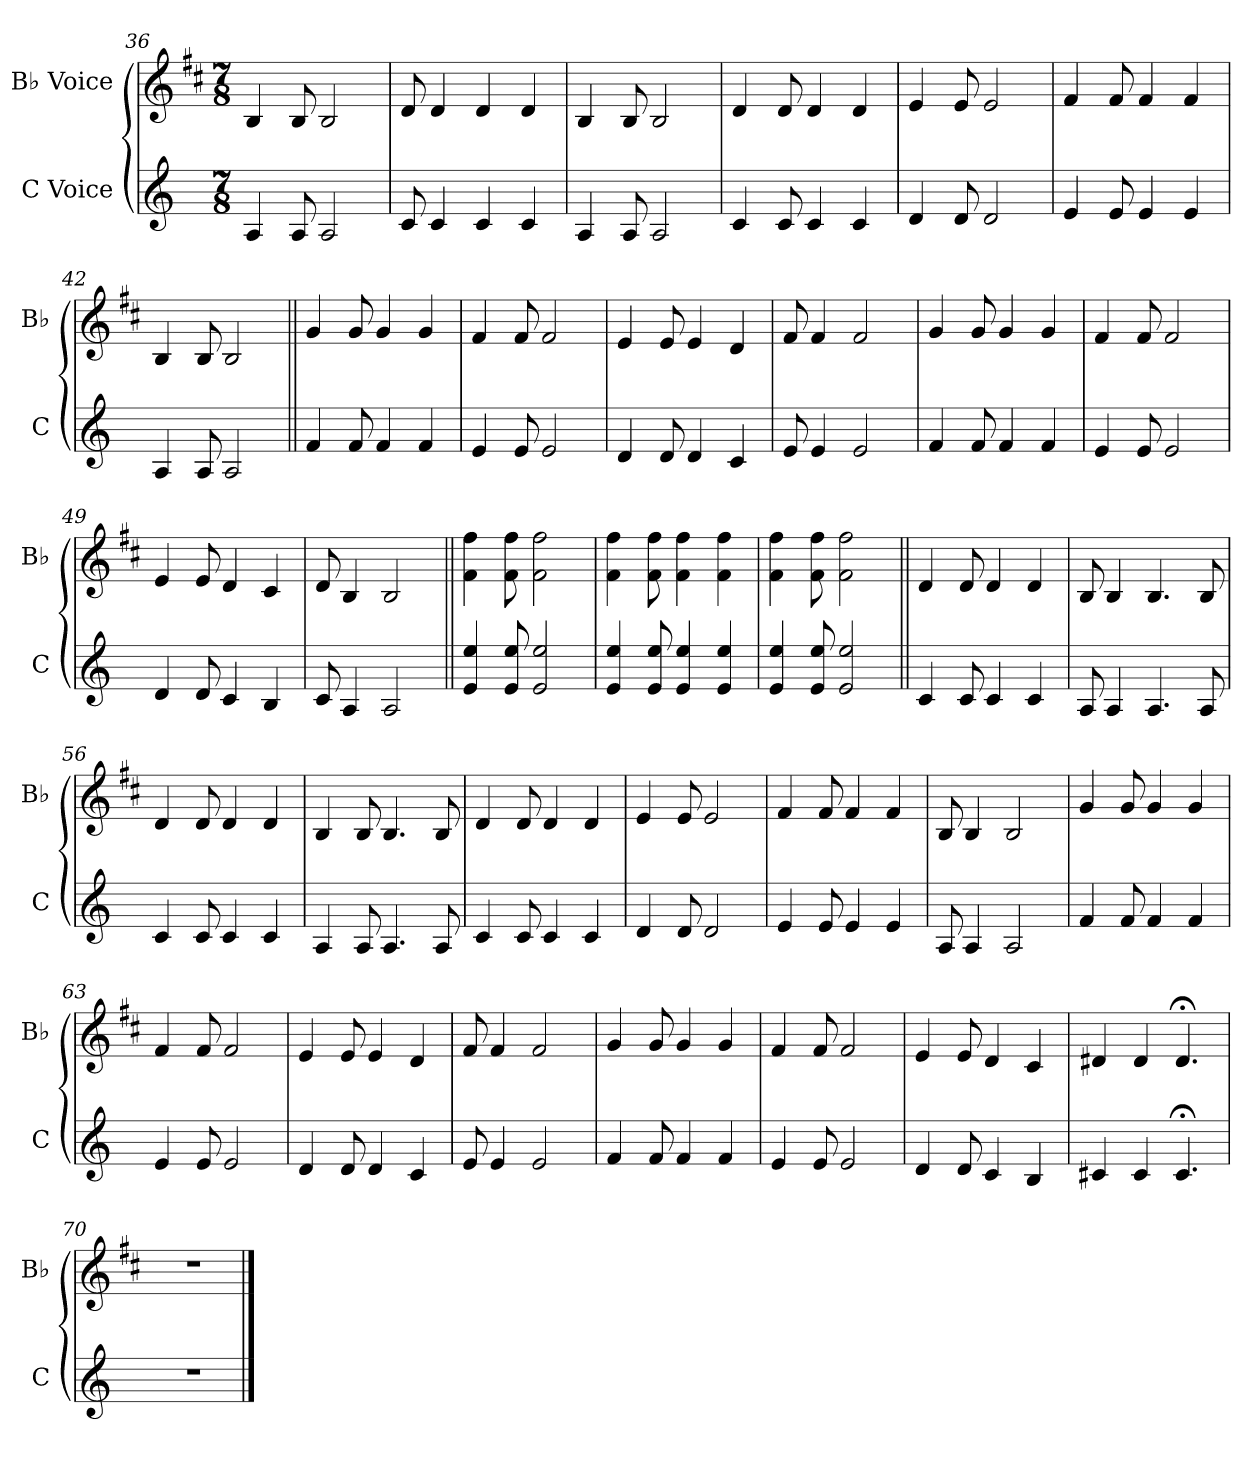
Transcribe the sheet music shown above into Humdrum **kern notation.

**kern	**kern
*part2	*part1
*staff2	*staff1
*I"C Voice	*I"B♭ Voice
*I'C	*I'B♭
*clefG2	*clefG2
*	*ITrd1c2
*k[]	*k[]
*M7/8	*M7/8
=36	=36
4A/	4A/
8A/	8A/
2A/	2A/
=37	=37
8c/	8c/
4c/	4c/
4c/	4c/
4c/	4c/
=38	=38
4A/	4A/
8A/	8A/
2A/	2A/
=39	=39
4c/	4c/
8c/	8c/
4c/	4c/
4c/	4c/
=40	=40
4d/	4d/
8d/	8d/
2d/	2d/
=41	=41
4e/	4e/
8e/	8e/
4e/	4e/
4e/	4e/
=42	=42
4A/	4A/
8A/	8A/
2A/	2A/
=43||	=43||
4f/	4f/
8f/	8f/
4f/	4f/
4f/	4f/
=44	=44
4e/	4e/
8e/	8e/
2e/	2e/
=45	=45
4d/	4d/
8d/	8d/
4d/	4d/
4c/	4c/
=46	=46
8e/	8e/
4e/	4e/
2e/	2e/
=47	=47
4f/	4f/
8f/	8f/
4f/	4f/
4f/	4f/
=48	=48
4e/	4e/
8e/	8e/
2e/	2e/
=49	=49
4d/	4d/
8d/	8d/
4c/	4c/
4B/	4B/
=50	=50
8c/	8c/
4A/	4A/
2A/	2A/
=51||	=51||
4e!/ 4ee!/	4e!\ 4ee!\
8e!/ 8ee!/	8e!\ 8ee!\
2e!/ 2ee!/	2e!\ 2ee!\
=52	=52
4e!/ 4ee!/	4e!\ 4ee!\
8e!/ 8ee!/	8e!\ 8ee!\
4e!/ 4ee!/	4e!\ 4ee!\
4e!/ 4ee!/	4e!\ 4ee!\
=53	=53
4e!/ 4ee!/	4e!\ 4ee!\
8e!/ 8ee!/	8e!\ 8ee!\
2e!/ 2ee!/	2e!\ 2ee!\
=54||	=54||
4c/	4c/
8c/	8c/
4c/	4c/
4c/	4c/
=55	=55
8A/	8A/
4A/	4A/
4.A/	4.A/
8A/	8A/
=56	=56
4c/	4c/
8c/	8c/
4c/	4c/
4c/	4c/
=57	=57
4A/	4A/
8A/	8A/
4.A/	4.A/
8A/	8A/
=58	=58
4c/	4c/
8c/	8c/
4c/	4c/
4c/	4c/
=59	=59
4d/	4d/
8d/	8d/
2d/	2d/
=60	=60
4e/	4e/
8e/	8e/
4e/	4e/
4e/	4e/
=61	=61
8A/	8A/
4A/	4A/
2A/	2A/
=62	=62
4f/	4f/
8f/	8f/
4f/	4f/
4f/	4f/
=63	=63
4e/	4e/
8e/	8e/
2e/	2e/
=64	=64
4d/	4d/
8d/	8d/
4d/	4d/
4c/	4c/
=65	=65
8e/	8e/
4e/	4e/
2e/	2e/
=66	=66
4f/	4f/
8f/	8f/
4f/	4f/
4f/	4f/
=67	=67
4e/	4e/
8e/	8e/
2e/	2e/
=68	=68
4d/	4d/
8d/	8d/
4c/	4c/
4B/	4B/
=69	=69
4c#X/	4c#X/
4c#/	4c#/
4.c#;</	4.c#;</
=70	=70
2..r	2..r
==	==
*-	*-
